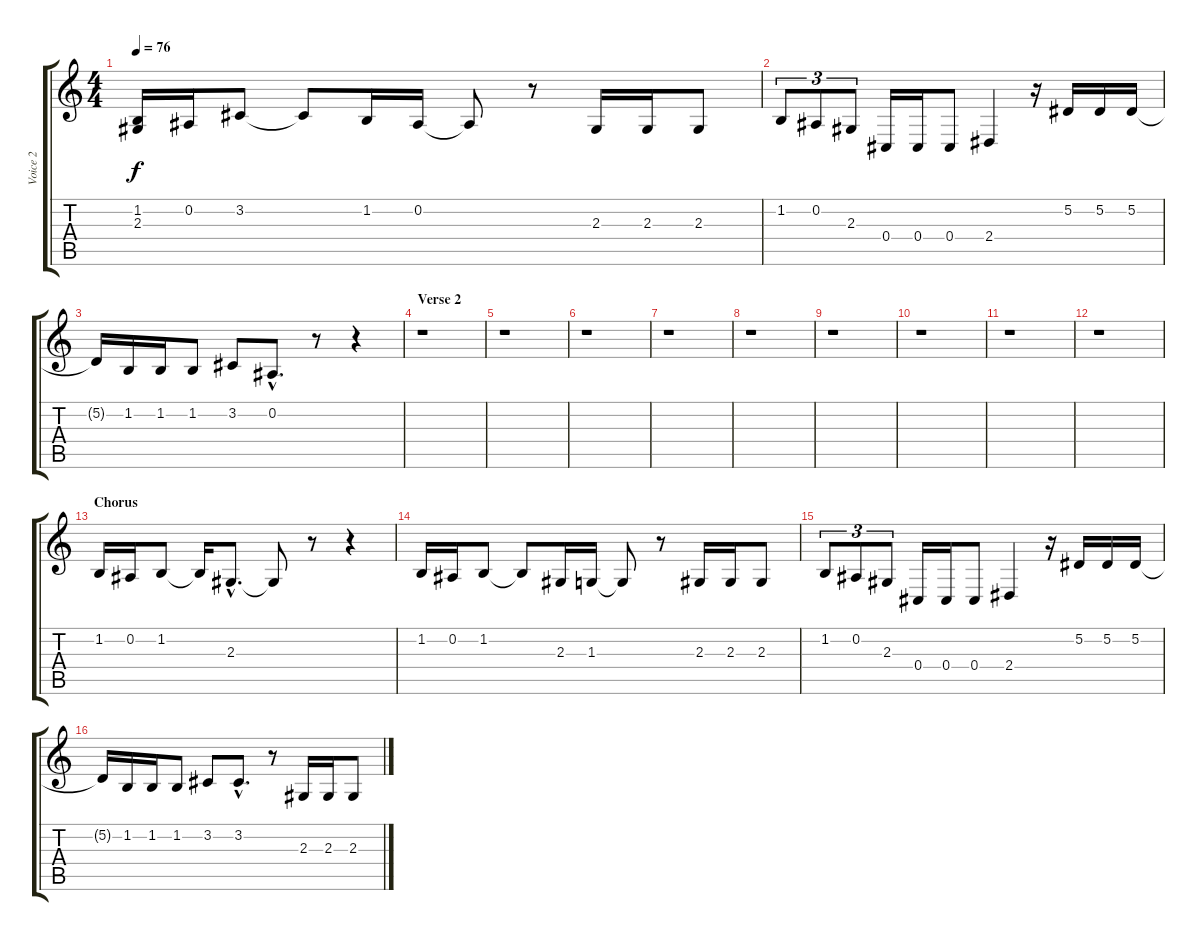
\track ("Voice 2" "Voice 2") {instrument lead1square}
\staff {score tabs}
\tuning (Eb4 Bb3 Gb3 Db3 Ab2 Eb2) {hide}
\ts (4 4)
\tempo 76
\clef g2
\ks c
(1.2 2.3{t}).16{dy f} 0.2.16 3.2.8 3.2{t}.8 1.2.16 0.2.16 0.2{t}.8 r.8 2.3.16 2.3.16 2.3.8 |
1.2.8{tu (3 2)} 0.2.8{tu (3 2)} 2.3.8{tu (3 2)} 0.4.16 0.4.16 0.4.8 2.4.4 r.16 5.2.16 5.2.16 5.2.16 |
5.2{t}.16 1.2.16 1.2.16 1.2.8 3.2.8 0.2{hac}.8{d} r.8 r.4 |
\section ("" "Verse 2")
r.1 |
r.1 |
r.1 |
r.1 |
r.1 |
r.1 |
r.1 |
r.1 |
r.1 |
\section ("" "Chorus")
1.2.16 0.2.16 1.2.8 1.2{t}.16 2.3{hac}.8{d} 2.3{t}.8 r.8 r.4 |
1.2.16 0.2.16 1.2.8 1.2{t}.8 2.3.16 1.3.16 1.3{t}.8 r.8 2.3.16 2.3.16 2.3.8 |
1.2.8{tu (3 2)} 0.2.8{tu (3 2)} 2.3.8{tu (3 2)} 0.4.16 0.4.16 0.4.8 2.4.4 r.16 5.2.16 5.2.16 5.2.16 |
5.2{t}.16 1.2.16 1.2.16 1.2.8 3.2.8 3.2{hac}.8{d} r.8 2.3.16 2.3.16 2.3.8
